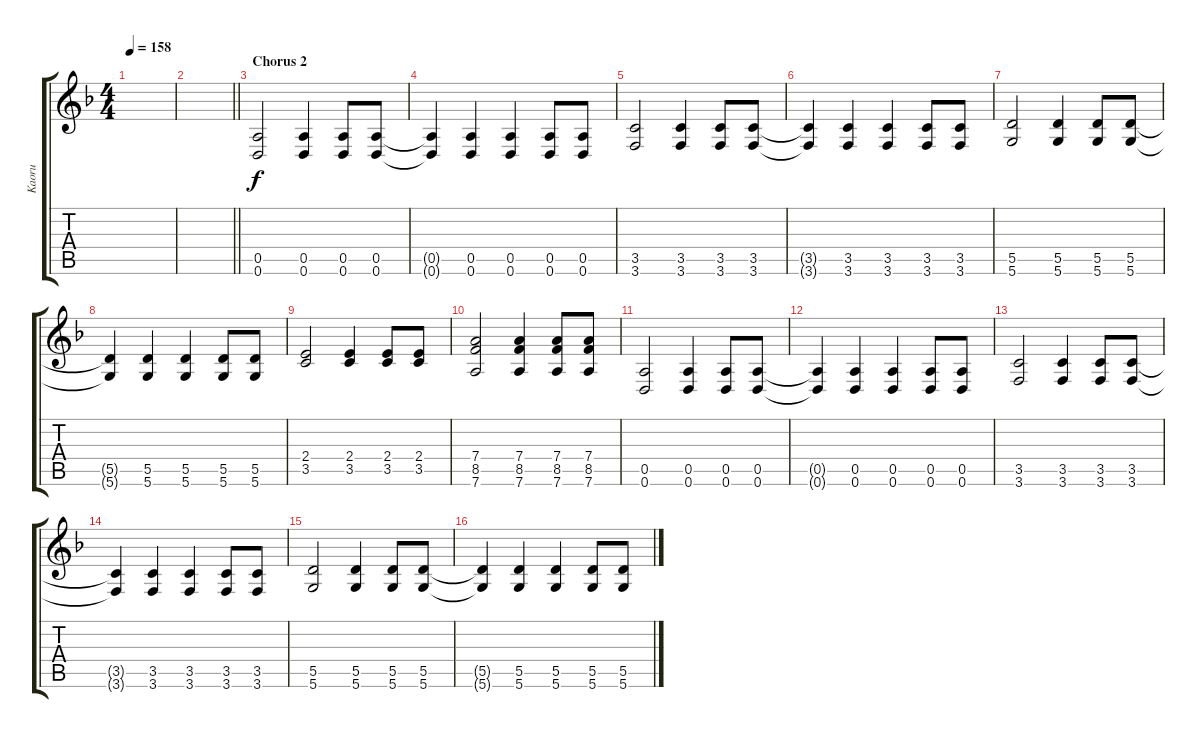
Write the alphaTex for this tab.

\track ("Kaoru" "Kaoru") {instrument overdrivenguitar}
\staff {score tabs}
\tuning (E4 B3 G3 D3 A2 D2) {hide}
\ts (4 4)
\tempo 158
\clef g2
\ks f
|
\barLineRight lightlight
|
\section ("" "Chorus 2")
(0.5 0.6).2 (0.5 0.6).4 (0.5 0.6).8 (0.5 0.6).8 |
(0.5{t} 0.6{t}).4 (0.5 0.6).4 (0.5 0.6).4 (0.5 0.6).8 (0.5 0.6).8 |
(3.5 3.6).2 (3.5 3.6).4 (3.5 3.6).8 (3.5 3.6).8 |
(3.5{t} 3.6{t}).4 (3.5 3.6).4 (3.5 3.6).4 (3.5 3.6).8 (3.5 3.6).8 |
(5.5 5.6).2 (5.5 5.6).4 (5.5 5.6).8 (5.5 5.6).8 |
(5.5{t} 5.6{t}).4 (5.5 5.6).4 (5.5 5.6).4 (5.5 5.6).8 (5.5 5.6).8 |
(2.4 3.5).2 (2.4 3.5).4 (2.4 3.5).8 (2.4 3.5).8 |
(7.4 8.5 7.6).2 (7.4 8.5 7.6).4 (7.4 8.5 7.6).8 (7.4 8.5 7.6).8 |
(0.5 0.6).2 (0.5 0.6).4 (0.5 0.6).8 (0.5 0.6).8 |
(0.5{t} 0.6{t}).4 (0.5 0.6).4 (0.5 0.6).4 (0.5 0.6).8 (0.5 0.6).8 |
(3.5 3.6).2 (3.5 3.6).4 (3.5 3.6).8 (3.5 3.6).8 |
(3.5{t} 3.6{t}).4 (3.5 3.6).4 (3.5 3.6).4 (3.5 3.6).8 (3.5 3.6).8 |
(5.5 5.6).2 (5.5 5.6).4 (5.5 5.6).8 (5.5 5.6).8 |
(5.5{t} 5.6{t}).4 (5.5 5.6).4 (5.5 5.6).4 (5.5 5.6).8 (5.5 5.6).8
